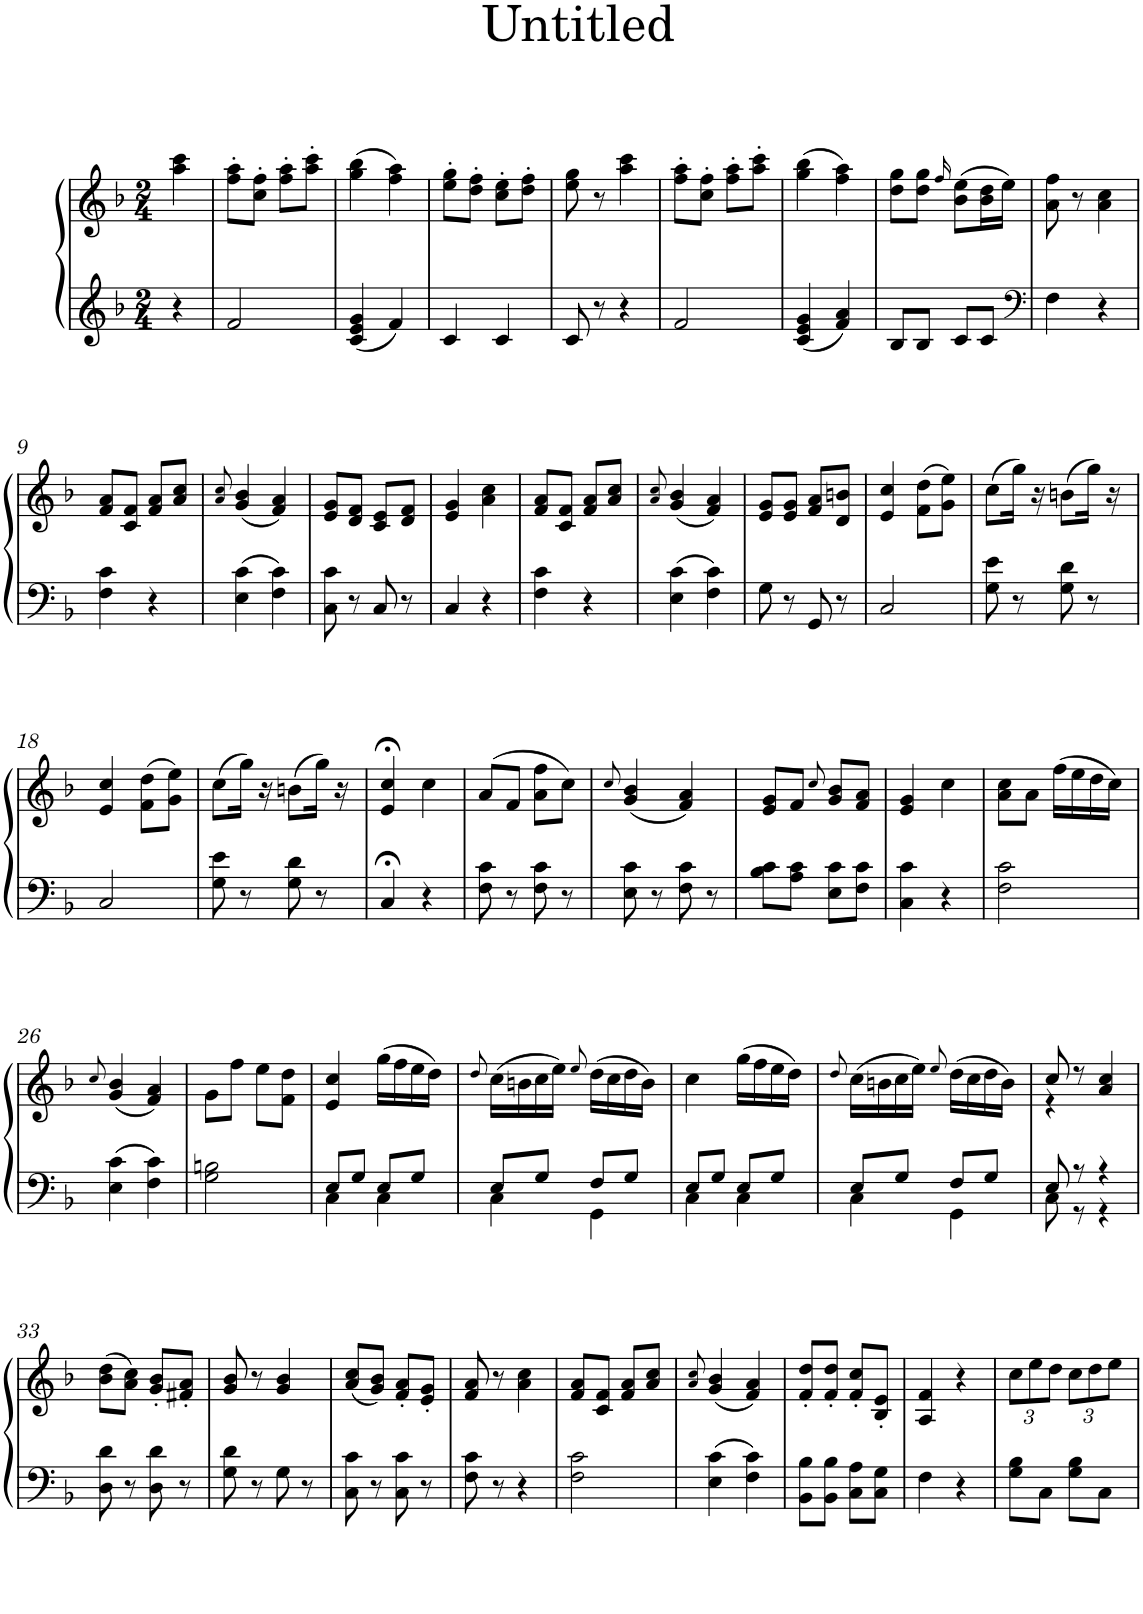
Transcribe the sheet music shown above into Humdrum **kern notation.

**kern	**kern
*part1	*part1
*staff2	*staff1
*I"Piano	*
*I'Pno.	*
*clefG2	*clefG2
*k[b-]	*k[b-]
*F:	*F:
*M2/4	*M2/4
=	=
4r	4aa\ 4ccc\
=1	=1
2f/	8ff\' 8aa\'L
.	8cc\' 8ff\'J
.	8ff\' 8aa\'L
.	8aa\' 8ccc\'J
=2	=2
4c/ 4e/ 4g/	(>4gg\ 4bb-\
4f/	4ff\ 4aa\)
=3	=3
4c/	8ee\' 8gg\'L
.	8dd\' 8ff\'J
4c/	8cc\' 8ee\'L
.	8dd\' 8ff\'J
=4	=4
8c/	8ee\ 8gg\
8r	8r
4r	4aa\ 4ccc\
=5	=5
2f/	8ff\' 8aa\'L
.	8cc\' 8ff\'J
.	8ff\' 8aa\'L
.	8aa\' 8ccc\'J
=6	=6
4c/ 4e/ 4g/	(>4gg\ 4bb-\
4f/ 4a/	4ff\ 4aa\)
=7	=7
8B-/L	8dd\ 8gg\L
8B-/J	8dd\ 8gg\J
.	16qff/
8c/L	(>8b-\ 8ee\L
8c/J	16b-\ 16dd\L
.	16ee\JJ)
=8	=8
*clefF4	*
4F\	8a\ 8ff\
.	8r
4r	4a\ 4cc\
!!LO:LB:g=z
=9	=9
4F\ 4c\	8f/ 8a/L
.	8c/ 8f/J
4r	8f/ 8a/L
.	8a/ 8cc/J
=10	=10
.	8qa/ 8qcc/
4E\ 4c\	(<4g/ 4b-/
4F\ 4c\	4f/ 4a/)
=11	=11
8C\ 8c\	8e/ 8g/L
8r	8d/ 8f/J
8C/	8c/ 8e/L
8r	8d/ 8f/J
=12	=12
4C/	4e/ 4g/
4r	4a\ 4cc\
=13	=13
4F\ 4c\	8f/ 8a/L
.	8c/ 8f/J
4r	8f/ 8a/L
.	8a/ 8cc/J
=14	=14
.	8qa/ 8qcc/
4E\ 4c\	(<4g/ 4b-/
4F\ 4c\	4f/ 4a/)
=15	=15
8G\	8e/ 8g/L
8r	8e/ 8g/J
8GG/	8f/ 8a/L
8r	8d/ 8bn/J
=16	=16
2C/	4e/ 4cc/
.	(>8f\ 8dd\L
.	8g\ 8ee\J)
=17	=17
8G\ 8e\	(>8cc\L
8r	16gg\Jk)
.	16r
8G\ 8d\	(>8bn\L
8r	16gg\Jk)
.	16r
!!LO:LB:g=z
=18	=18
2C/	4e/ 4cc/
.	(>8f\ 8dd\L
.	8g\ 8ee\J)
=19	=19
8G\ 8e\	(>8cc\L
8r	16gg\Jk)
.	16r
8G\ 8d\	(>8bn\L
8r	16gg\Jk)
.	16r
=20	=20
4C;</	4e/;< 4cc/;<
4r	4cc\
=21	=21
8F\ 8c\	(>8a/L
8r	8f/J
8F\ 8c\	8a\ 8ff\L
8r	8cc\J)
=22	=22
.	8qcc/
8E\ 8c\	(<4g/ 4b-/
8r	.
8F\ 8c\	4f/ 4a/)
8r	.
=23	=23
8B-\ 8c\L	8e/ 8g/L
8A\ 8c\J	8f/J
.	8qcc/
8E\ 8c\L	8g/ 8b-/L
8F\ 8c\J	8f/ 8a/J
=24	=24
4C\ 4c\	4e/ 4g/
4r	4cc\
=25	=25
2F\ 2c\	8a\ 8cc\L
.	8a\J
.	(>16ff\LL
.	16ee\
.	16dd\
.	16cc\JJ)
!!LO:LB:g=z
=26	=26
.	8qcc/
4E\ 4c\	(<4g/ 4b-/
4F\ 4c\	4f/ 4a/)
=27	=27
2G\ 2Bn\	8g\L
.	8ff\J
.	8ee\L
.	8f\ 8dd\J
=28	=28
*^	*
8E/L	4C\	4e/ 4cc/
8G/J	.	.
8E/L	4C\	(>16gg\LL
.	.	16ff\
8G/J	.	16ee\
.	.	16dd\JJ)
=29	=29	=29
.	.	8qdd/
8E/L	4C\	(>16cc\LL
.	.	16bn\
8G/J	.	16cc\
.	.	16ee\JJ)
.	.	8qee/
8F/L	4GG\	(>16dd\LL
.	.	16cc\
8G/J	.	16dd\
.	.	16b\JJ)
=30	=30	=30
8E/L	4C\	4cc\
8G/J	.	.
8E/L	4C\	(>16gg\LL
.	.	16ff\
8G/J	.	16ee\
.	.	16dd\JJ)
=31	=31	=31
.	.	8qdd/
8E/L	4C\	(>16cc\LL
.	.	16bn\
8G/J	.	16cc\
.	.	16ee\JJ)
.	.	8qee/
8F/L	4GG\	(>16dd\LL
.	.	16cc\
8G/J	.	16dd\
.	.	16b\JJ)
=32	=32	=32
*	*	*^
8E/	8C\	8cc/	4r
8r	8r	8r	.
4r	4r	4a/ 4cc/	4ryy
*v	*v	*	*
*	*v	*v
!!LO:LB:g=z
=33	=33
8D\ 8d\	(>8b-\ 8dd\L
8r	8a\ 8cc\J)
8D\ 8d\	8g/' 8b-/'L
8r	8f#X/' 8a/'J
=34	=34
8G\ 8d\	8g/ 8b-/
8r	8r
8G\	4g/ 4b-/
8r	.
=35	=35
8C\ 8c\	(<8a/ 8cc/L
8r	8g/ 8b-/J)
8C\ 8c\	8f/' 8a/'L
8r	8e/' 8g/'J
=36	=36
8F\ 8c\	8f/ 8a/
8r	8r
4r	4a\ 4cc\
=37	=37
2F\ 2c\	8f/ 8a/L
.	8c/ 8f/J
.	8f/ 8a/L
.	8a/ 8cc/J
=38	=38
.	8qa/ 8qcc/
4E\ 4c\	(<4g/ 4b-/
4F\ 4c\	4f/ 4a/)
=39	=39
8BB-\ 8B-\L	8f/' 8dd/'L
8BB-\ 8B-\J	8f/' 8dd/'J
8C\ 8A\L	8f/' 8cc/'L
8C\ 8G\J	8B-/' 8e/'J
=40	=40
4F\	4A/ 4f/
4r	4r
=41	=41
*	*Xbrackettup
8G\ 8B-\L	12cc\L
.	12ee\
8C\J	.
.	12dd\J
8G\ 8B-\L	12cc\L
.	12dd\
8C\J	.
.	12ee\J
=	=
*-	*-
